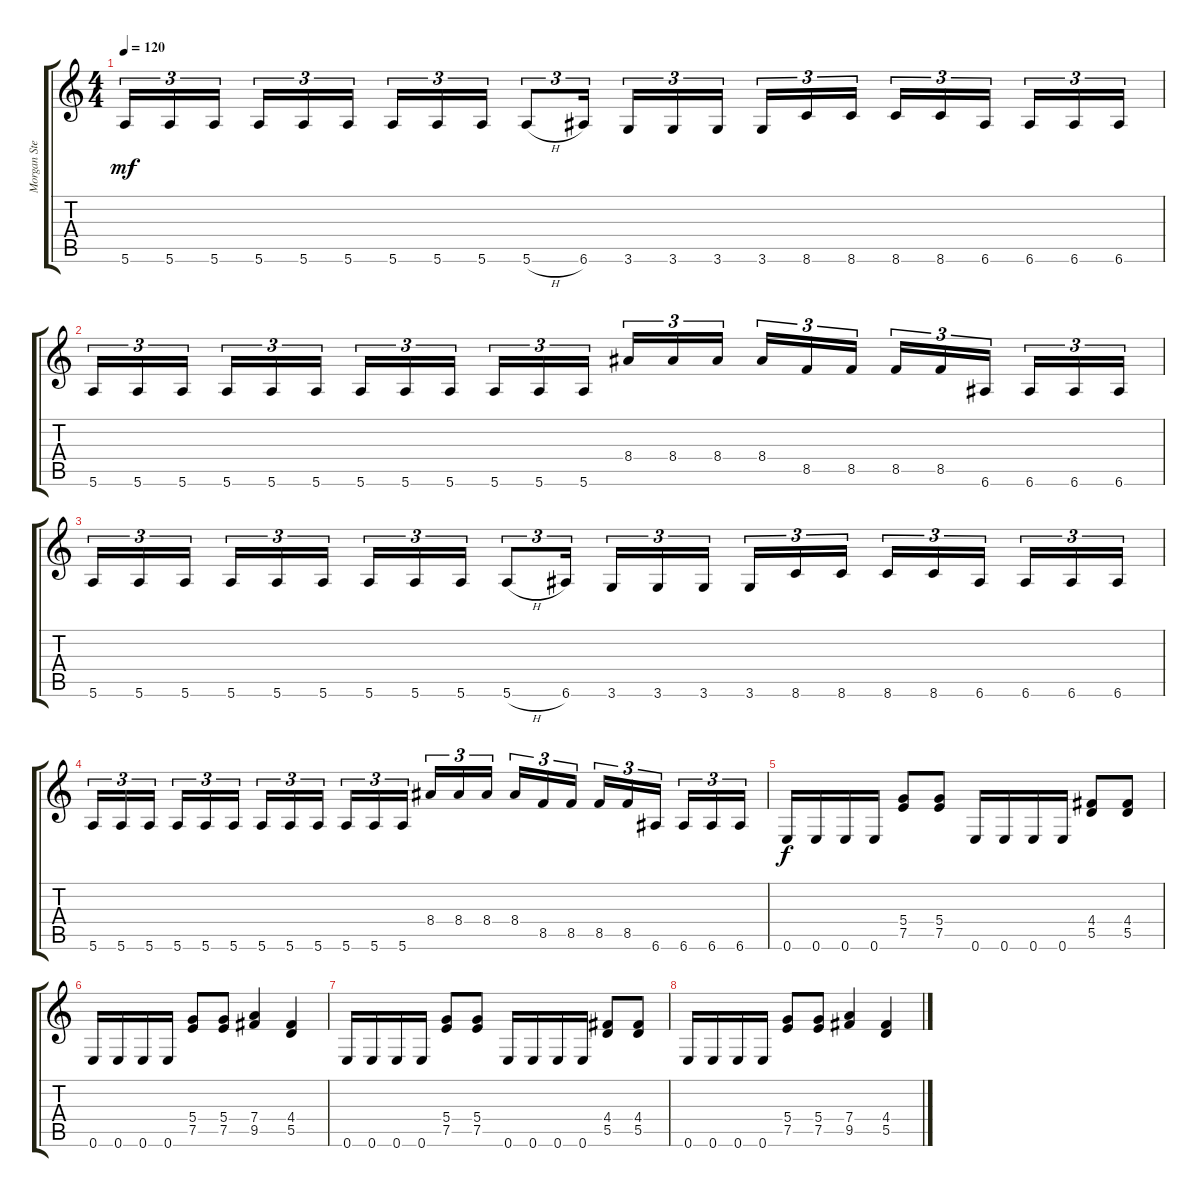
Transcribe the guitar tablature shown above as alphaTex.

\track ("Morgan Steinmeyer Hakansson" "Morgan Ste") {instrument distortionguitar}
\staff {score tabs}
\tuning (E4 B3 G3 D3 A2 E2) {hide}
\ts (4 4)
\tempo 120
\clef g2
\ks c
5.6.16{tu (3 2) dy mf} 5.6.16{tu (3 2)} 5.6.16{tu (3 2) beam splitsecondary} 5.6.16{tu (3 2)} 5.6.16{tu (3 2)} 5.6.16{tu (3 2)} 5.6.16{tu (3 2)} 5.6.16{tu (3 2)} 5.6.16{tu (3 2)} 5.6{h}.8{tu (3 2)} 6.6.16{tu (3 2)} 3.6.16{tu (3 2)} 3.6.16{tu (3 2)} 3.6.16{tu (3 2) beam splitsecondary} 3.6.16{tu (3 2)} 8.6.16{tu (3 2)} 8.6.16{tu (3 2)} 8.6.16{tu (3 2)} 8.6.16{tu (3 2)} 6.6.16{tu (3 2) beam splitsecondary} 6.6.16{tu (3 2)} 6.6.16{tu (3 2)} 6.6.16{tu (3 2)} |
5.6.16{tu (3 2)} 5.6.16{tu (3 2)} 5.6.16{tu (3 2) beam splitsecondary} 5.6.16{tu (3 2)} 5.6.16{tu (3 2)} 5.6.16{tu (3 2)} 5.6.16{tu (3 2)} 5.6.16{tu (3 2)} 5.6.16{tu (3 2) beam splitsecondary} 5.6.16{tu (3 2)} 5.6.16{tu (3 2)} 5.6.16{tu (3 2)} 8.4.16{tu (3 2)} 8.4.16{tu (3 2)} 8.4.16{tu (3 2) beam splitsecondary} 8.4.16{tu (3 2)} 8.5.16{tu (3 2)} 8.5.16{tu (3 2)} 8.5.16{tu (3 2)} 8.5.16{tu (3 2)} 6.6.16{tu (3 2) beam splitsecondary} 6.6.16{tu (3 2)} 6.6.16{tu (3 2)} 6.6.16{tu (3 2)} |
5.6.16{tu (3 2)} 5.6.16{tu (3 2)} 5.6.16{tu (3 2) beam splitsecondary} 5.6.16{tu (3 2)} 5.6.16{tu (3 2)} 5.6.16{tu (3 2)} 5.6.16{tu (3 2)} 5.6.16{tu (3 2)} 5.6.16{tu (3 2)} 5.6{h}.8{tu (3 2)} 6.6.16{tu (3 2)} 3.6.16{tu (3 2)} 3.6.16{tu (3 2)} 3.6.16{tu (3 2) beam splitsecondary} 3.6.16{tu (3 2)} 8.6.16{tu (3 2)} 8.6.16{tu (3 2)} 8.6.16{tu (3 2)} 8.6.16{tu (3 2)} 6.6.16{tu (3 2) beam splitsecondary} 6.6.16{tu (3 2)} 6.6.16{tu (3 2)} 6.6.16{tu (3 2)} |
5.6.16{tu (3 2)} 5.6.16{tu (3 2)} 5.6.16{tu (3 2) beam splitsecondary} 5.6.16{tu (3 2)} 5.6.16{tu (3 2)} 5.6.16{tu (3 2)} 5.6.16{tu (3 2)} 5.6.16{tu (3 2)} 5.6.16{tu (3 2) beam splitsecondary} 5.6.16{tu (3 2)} 5.6.16{tu (3 2)} 5.6.16{tu (3 2)} 8.4.16{tu (3 2)} 8.4.16{tu (3 2)} 8.4.16{tu (3 2) beam splitsecondary} 8.4.16{tu (3 2)} 8.5.16{tu (3 2)} 8.5.16{tu (3 2)} 8.5.16{tu (3 2)} 8.5.16{tu (3 2)} 6.6.16{tu (3 2) beam splitsecondary} 6.6.16{tu (3 2)} 6.6.16{tu (3 2)} 6.6.16{tu (3 2)} |
0.6.16{dy f} 0.6.16 0.6.16 0.6.16 (5.4 7.5).8 (5.4 7.5).8 0.6.16 0.6.16 0.6.16 0.6.16 (4.4 5.5).8 (4.4 5.5).8 |
0.6.16 0.6.16 0.6.16 0.6.16 (5.4 7.5).8 (5.4 7.5).8 (7.4 9.5).4 (4.4 5.5).4 |
0.6.16 0.6.16 0.6.16 0.6.16 (5.4 7.5).8 (5.4 7.5).8 0.6.16 0.6.16 0.6.16 0.6.16 (4.4 5.5).8 (4.4 5.5).8 |
0.6.16 0.6.16 0.6.16 0.6.16 (5.4 7.5).8 (5.4 7.5).8 (7.4 9.5).4 (4.4 5.5).4
